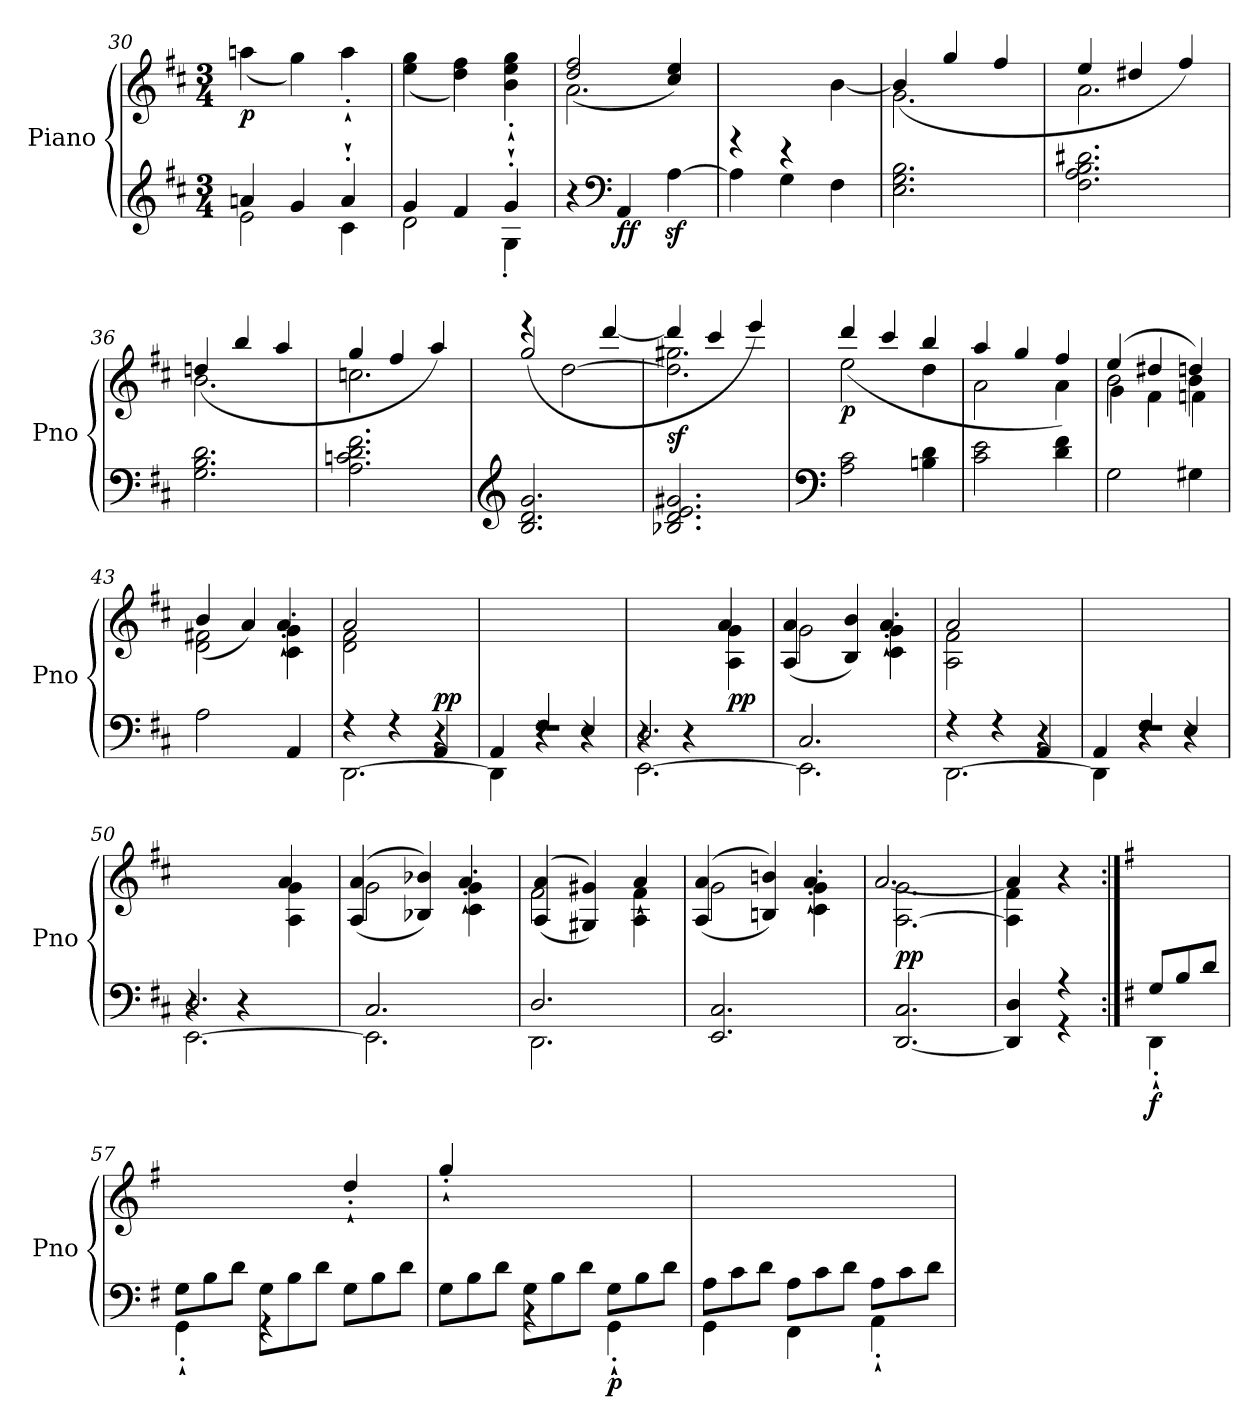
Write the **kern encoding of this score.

**kern	**kern	**dynam
*part1	*part1	*part1
*staff2	*staff1	*staff1/2
*I"Piano	*	*
*I'Pno	*	*
!!LO:PB:g=z
*clefG2	*clefG2	*
*k[f#c#]	*k[f#c#]	*
*M3/4	*M3/4	*
=30	=30	=30
*^	*^	*
!	!	!	!	!LO:DY:b
4an/	2e\	2.ryy	(<4aan\	p
4g/	.	.	4gg\)	.
4a'`/	4c#\	.	4aa'`\	.
=31	=31	=31	=31	=31
4g/	2d\	2.ryy	(<4ee\ 4gg\	.
4f#/	.	.	4dd\ 4ff#\)	.
4g'`/	4G'\	.	4b\'` 4ee\'` 4gg\'`	.
*v	*v	*	*	*
=32	=32	=32	=32
4r	2.a\	(>2dd/ 2ff#/	.
*clefF4	*	*	*
!	!	!	!LO:DY:b=2
4AA/	.	.	ff
[4Az<\	.	4cc#/ 4ee/)	.
=33	=33	=33	=33
*^	*	*	*
4r	4A\]	2.ryy	2ryy	.
4r	4G\	.	.	.
4ryy	4F#\	.	[4b\	.
*v	*v	*	*	*
=34	=34	=34	=34
2.E\ 2.G\ 2.B\	2.g\	(>4b/]	.
.	.	4gg/	.
.	.	4ff#/	.
=35	=35	=35	=35
2.F#\ 2.A\ 2.B\ 2.d#X\	2.a\	4ee/	.
.	.	4dd#X/	.
.	.	4ff#/)	.
=36	=36	=36	=36
!	!	!	!LO:DY:b
2.G\ 2.B\ 2.d\	2.b\	(>4ddn/	other-dynamics
.	.	4bb/	.
.	.	4aa/	.
=37	=37	=37	=37
2.A\ 2.cn\ 2.d\ 2.f#\	2.ccn\	4gg/	.
.	.	4ff#/	.
.	.	4aa/)	.
!!LO:LB:g=z	!!
=38	=38	=38	=38
*clefG2	*	*	*
2.B/ 2.d/ 2.g/	4r	(>2gg/	.
.	[2dd\	.	.
.	.	[4ddd/	.
=39	=39	=39	=39
!	!	!	!LO:DY:b
2.B-X/ 2.d/ 2.e/ 2.g#X/	2.dd\] 2.gg#X\	4ddd/]	sf
.	.	4ccc#/	.
.	.	4eee/)	.
=40	=40	=40	=40
*clefF4	*	*	*
!	!	!	!LO:DY:b
2A\ 2c#\	2ee\	(>4ddd/	p
.	.	4ccc#/	.
4Bn\ 4d\	4dd\	4bb/	.
=41	=41	=41	=41
2c#\ 2e\	2a\	4aa/	.
.	.	4gg/	.
4d\ 4f#\	4a\	4ff#/)	.
=42	=42	=42	=42
*	*	*^	*
2G\	2b\	4g\	(>4ee/	.
.	.	4f#\	4dd#X/	.
4G#X\	4b\	4fn\	4ddn/)	.
*	*	*v	*v	*
=43	=43	=43	=43
2A\	2d\ 2f#X\	(>4b/	.
.	.	4a/)	.
4AA/	4c#\' 4g\'	4a'`/	.
=44	=44	=44	=44
*^	*	*	*
*	*^	*	*	*
2ryy	4r	[2.DD\	2d\ 2f#\	2a/	.
.	4r	.	.	.	.
!	!	!	!	!	!LO:DY:a=2
4r	4AA/	.	4ryy	4ryy	pp
*	*	*	*v	*v	*
=45	=45	=45	=45	=45
2.r	4AA/	4DD\]	2.ryy	.
.	4F#/	4r	.	.
.	4E/	4r	.	.
!!LO:LB:g=z
=46	=46	=46	=46	=46
*	*	*	*^	*
4r	2.D/	[2.EE\	2ryy	2ryy	.
4r	.	.	.	.	.
!	!	!	!	!	!LO:DY:b
4ryy	.	.	4A\ 4g\	4a/	pp
*	*v	*v	*	*	*
=47	=47	=47	=47	=47
2.C#/	2.EE\]	2g\	(>4A/ 4a/	.
.	.	.	4B/ 4b/)	.
.	.	4c#\' 4g\'	4a'`/	.
!!LO:LB:g=z	!!
=48	=48	=48	=48	=48
*	*^	*	*	*
2ryy	4r	[2.DD\	2A\ 2f#\	2a/	.
.	4r	.	.	.	.
4r	4AA/	.	4ryy	4ryy	.
*	*	*	*v	*v	*
=49	=49	=49	=49	=49
2.r	4AA/	4DD\]	2.ryy	.
.	4F#/	4r	.	.
.	4E/	4r	.	.
=50	=50	=50	=50	=50
*	*	*	*^	*
4r	2.D/	[2.EE\	2ryy	2ryy	.
4r	.	.	.	.	.
4ryy	.	.	4A\ 4g\	4a/	.
*	*v	*v	*	*	*
=51	=51	=51	=51	=51
2.C#/	2.EE\]	2g\	(>(>4A/ 4a/	.
.	.	.	4B-X/ 4b-X/))	.
.	.	4c#\' 4g\'	4a'`/	.
=52	=52	=52	=52	=52
2.D/	2.DD\	2f#\	(>(>4A/ 4a/	.
.	.	.	4G#X/ 4g#X/))	.
.	.	4A\' 4f#\'	4a'`/	.
*v	*v	*	*	*
=53	=53	=53	=53
2.EE/ 2.C#/	2g\	(>(>4A/ 4a/	.
.	.	4Bn/ 4bn/))	.
.	4c#\' 4g\'	4a'`/	.
=54	=54	=54	=54
!	!	!	!LO:DY:b
[2.DD/ 2.C#/	[2.A\ 2.g\	[2.a/	pp
=55	=55	=55	=55
*^	*	*	*
4ryy	4DD/] 4D/	4A\] 4f#\	4a/]	.
4r	4r	4r	4ryy	.
*	*	*v	*v	*
!!LO:LB:g=z
=56:|!	=56:|!	=56:|!	=56:|!
*k[f#]	*	*k[f#]	*
*Xtuplet	*	*	*
*	*	*^	*
!	!	!LO:TX:a:B:t=TRIO	!	!
!	!	!	!	!LO:DY:b=2
*	*	*v	*v	*
12G/L	4DD'`\	4ryy	f
12B/	.	.	.
12d/J	.	.	.
=57	=57	=57	=57
*	*	*^	*
12G\L	4GG'`\	2.ryy	2ryy	.
12B\	.	.	.	.
12d\J	.	.	.	.
12G\L	4rGG	.	.	.
12B\	.	.	.	.
12d\J	.	.	.	.
12G\L	4ryy	.	4dd'`/	.
12B\	.	.	.	.
12d\J	.	.	.	.
=58	=58	=58	=58	=58
12G\L	4ryy	2.ryy	4gg'`/	.
12B\	.	.	.	.
12d\J	.	.	.	.
12G\L	4rBB	.	2ryy	.
12B\	.	.	.	.
12d\J	.	.	.	.
!	!	!	!	!LO:DY:b=2
12G\L	4GG'`\	.	.	p
12B\	.	.	.	.
12d\J	.	.	.	.
*	*	*v	*v	*
=59	=59	=59	=59
12A\L	4GG\	2.ryy	.
12c\	.	.	.
12d\J	.	.	.
12A\L	4FF#\	.	.
12c\	.	.	.
12d\J	.	.	.
12A\L	4AA'`\	.	.
12c\	.	.	.
12d\J	.	.	.
*v	*v	*	*
=	=	=
*-	*-	*-
